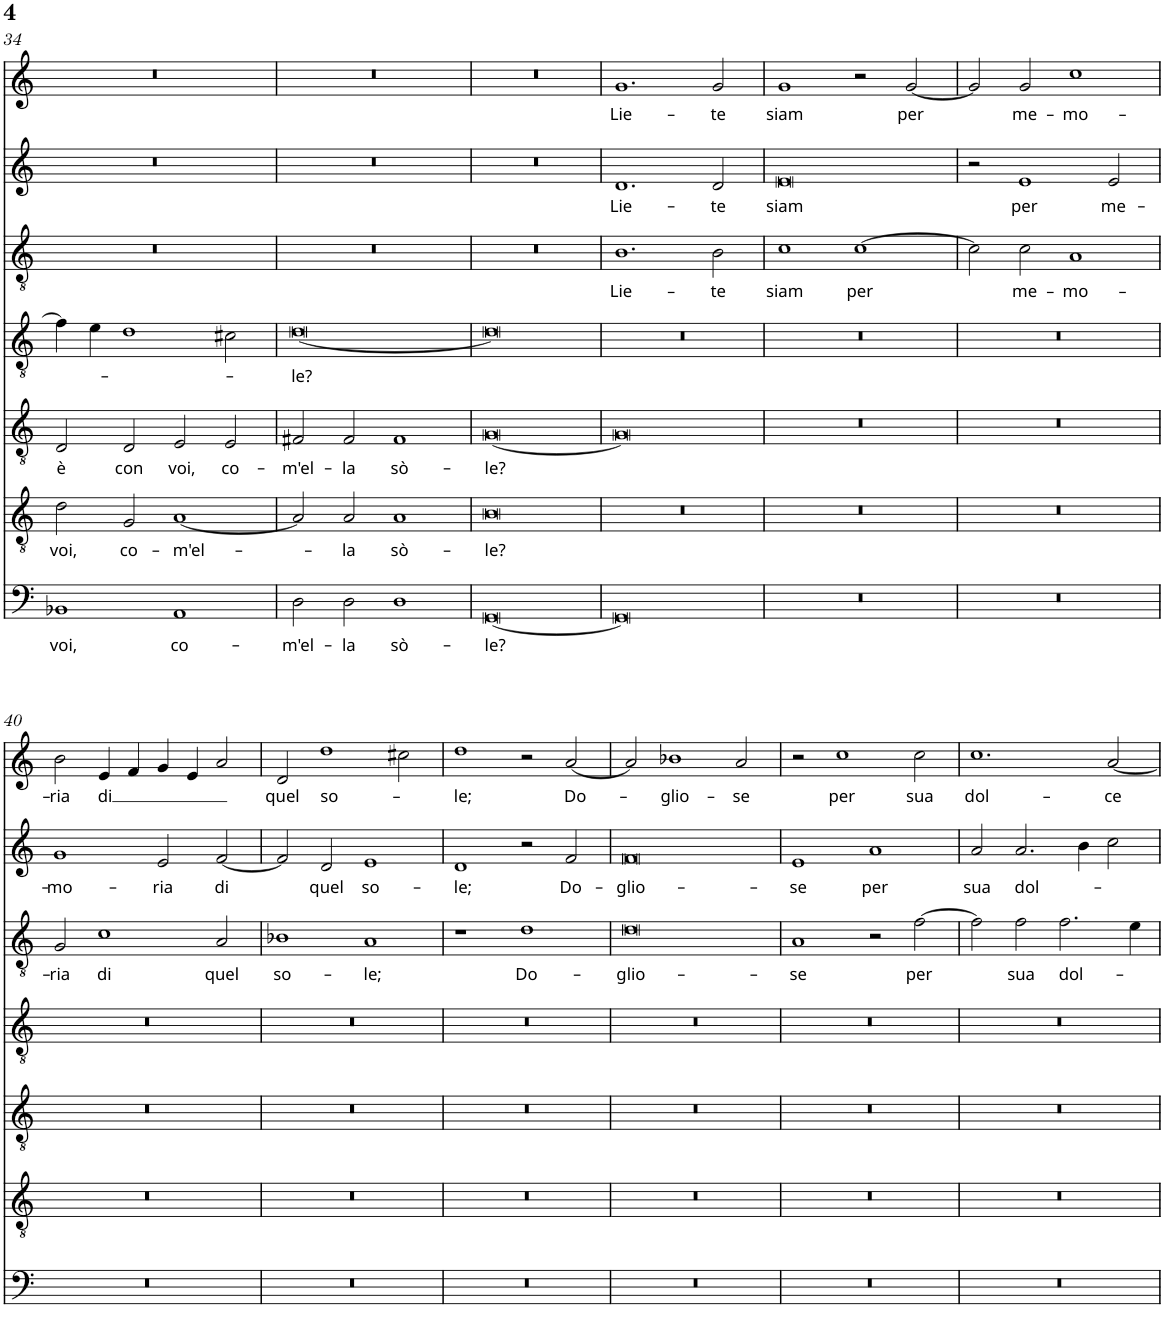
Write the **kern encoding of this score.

**kern	**text	**kern	**text	**kern	**text	**kern	**text	**kern	**text	**kern	**text	**kern	**text
*part7	*part7	*part6	*part6	*part5	*part5	*part4	*part4	*part3	*part3	*part2	*part2	*part1	*part1
*staff7	*staff7	*staff6	*staff6	*staff5	*staff5	*staff4	*staff4	*staff3	*staff3	*staff2	*staff2	*staff1	*staff1
*I"Bassus	*	*I"Quintus	*	*I"Settima	*	*I"Altus	*	*I"Tenor	*	*I"Sesto	*	*I"Cantus	*
!!LO:PB:g=z
*clefF4	*	*clefGv2	*	*clefGv2	*	*clefGv2	*	*clefGv2	*	*clefG2	*	*clefG2	*
*k[]	*	*k[]	*	*k[]	*	*k[]	*	*k[]	*	*k[]	*	*k[]	*
*M4/2	*	*M4/2	*	*M4/2	*	*M4/2	*	*M4/2	*	*M4/2	*	*M4/2	*
=34	=34	=34	=34	=34	=34	=34	=34	=34	=34	=34	=34	=34	=34
!	!LO:LY:b	!	!LO:LY:b	!	!LO:LY:b	!	!	!	!	!	!	!	!
1BB-X	voi,	2d\	voi,	2D/	è	4f\]	.	0r	.	0r	.	0r	.
.	.	.	.	.	.	4e\	.	.	.	.	.	.	.
!	!	!	!LO:LY:b	!	!LO:LY:b	!	!	!	!	!	!	!	!
.	.	2G/	co-	2D/	con	1d	.	.	.	.	.	.	.
!	!LO:LY:b	!	!LO:LY:b	!	!LO:LY:b	!	!	!	!	!	!	!	!
1AA	co-	[<1A	-m'el-	2E/	voi,	.	.	.	.	.	.	.	.
!	!	!	!	!	!LO:LY:b	!	!	!	!	!	!	!	!
.	.	.	.	2E/	co-	2c#X\	.	.	.	.	.	.	.
=35	=35	=35	=35	=35	=35	=35	=35	=35	=35	=35	=35	=35	=35
!	!LO:LY:b	!	!	!	!LO:LY:b	!	!LO:LY:b	!	!	!	!	!	!
2D\	-m'el-	2A/]	.	2F#X/	-m'el-	[<0d	-le?	0r	.	0r	.	0r	.
!	!LO:LY:b	!	!LO:LY:b	!	!LO:LY:b	!	!	!	!	!	!	!	!
2D\	-la	2A/	-la	2F#/	-la	.	.	.	.	.	.	.	.
!	!LO:LY:b	!	!LO:LY:b	!	!LO:LY:b	!	!	!	!	!	!	!	!
1D	sò-	1A	sò-	1F#	sò-	.	.	.	.	.	.	.	.
=36	=36	=36	=36	=36	=36	=36	=36	=36	=36	=36	=36	=36	=36
!	!LO:LY:b	!	!LO:LY:b	!	!LO:LY:b	!	!	!	!	!	!	!	!
[<0GG	-le?	0B	-le?	[<0G	-le?	0d]	.	0r	.	0r	.	0r	.
=37	=37	=37	=37	=37	=37	=37	=37	=37	=37	=37	=37	=37	=37
!	!	!	!	!	!	!	!	!	!LO:LY:b	!	!LO:LY:b	!	!LO:LY:b
0GG]	.	0r	.	0G]	.	0r	.	1.B	Lie-	1.d	Lie-	1.g	Lie-
!	!	!	!	!	!	!	!	!	!LO:LY:b	!	!LO:LY:b	!	!LO:LY:b
.	.	.	.	.	.	.	.	2B\	-te	2d/	-te	2g/	-te
=38	=38	=38	=38	=38	=38	=38	=38	=38	=38	=38	=38	=38	=38
!	!	!	!	!	!	!	!	!	!LO:LY:b	!	!LO:LY:b	!	!LO:LY:b
0r	.	0r	.	0r	.	0r	.	1c	siam	0e	siam	1g	siam
!	!	!	!	!	!	!	!	!	!LO:LY:b	!	!	!	!
.	.	.	.	.	.	.	.	[>1c	per	.	.	2r	.
!	!	!	!	!	!	!	!	!	!	!	!	!	!LO:LY:b
.	.	.	.	.	.	.	.	.	.	.	.	[<2g/	per
=39	=39	=39	=39	=39	=39	=39	=39	=39	=39	=39	=39	=39	=39
0r	.	0r	.	0r	.	0r	.	2c\]	.	2r	.	2g/]	.
!	!	!	!	!	!	!	!	!	!LO:LY:b	!	!LO:LY:b	!	!LO:LY:b
.	.	.	.	.	.	.	.	2c\	me-	1e	per	2g/	me-
!	!	!	!	!	!	!	!	!	!LO:LY:b	!	!	!	!LO:LY:b
.	.	.	.	.	.	.	.	1A	-mo-	.	.	1cc	-mo-
!	!	!	!	!	!	!	!	!	!	!	!LO:LY:b	!	!
.	.	.	.	.	.	.	.	.	.	2e/	me-	.	.
!!LO:LB:g=z
=40	=40	=40	=40	=40	=40	=40	=40	=40	=40	=40	=40	=40	=40
!	!	!	!	!	!	!	!	!	!LO:LY:b	!	!LO:LY:b	!	!LO:LY:b
0r	.	0r	.	0r	.	0r	.	2G/	-ria	1g	-mo-	2b\	-ria
!	!	!	!	!	!	!	!	!	!LO:LY:b	!	!	!	!LO:LY:b
.	.	.	.	.	.	.	.	1c	di	.	.	4e/	di
.	.	.	.	.	.	.	.	.	.	.	.	4f/	.
!	!	!	!	!	!	!	!	!	!	!	!LO:LY:b	!	!
.	.	.	.	.	.	.	.	.	.	2e/	-ria	4g/	.
.	.	.	.	.	.	.	.	.	.	.	.	4e/	.
!	!	!	!	!	!	!	!	!	!LO:LY:b	!	!LO:LY:b	!	!
.	.	.	.	.	.	.	.	2A/	quel	[<2f/	di	2a/	.
=41	=41	=41	=41	=41	=41	=41	=41	=41	=41	=41	=41	=41	=41
!	!	!	!	!	!	!	!	!	!LO:LY:b	!	!	!	!LO:LY:b
0r	.	0r	.	0r	.	0r	.	1B-X	so-	2f/]	.	2d/	quel
!	!	!	!	!	!	!	!	!	!	!	!LO:LY:b	!	!LO:LY:b
.	.	.	.	.	.	.	.	.	.	2d/	quel	1dd	so-
!	!	!	!	!	!	!	!	!	!LO:LY:b	!	!LO:LY:b	!	!
.	.	.	.	.	.	.	.	1A	-le;	1e	so-	.	.
.	.	.	.	.	.	.	.	.	.	.	.	2cc#X\	.
=42	=42	=42	=42	=42	=42	=42	=42	=42	=42	=42	=42	=42	=42
!	!	!	!	!	!	!	!	!	!	!	!LO:LY:b	!	!LO:LY:b
0r	.	0r	.	0r	.	0r	.	1r	.	1d	-le;	1dd	-le;
!	!	!	!	!	!	!	!	!	!LO:LY:b	!	!	!	!
.	.	.	.	.	.	.	.	1d	Do-	2r	.	2r	.
!	!	!	!	!	!	!	!	!	!	!	!LO:LY:b	!	!LO:LY:b
.	.	.	.	.	.	.	.	.	.	2f/	Do-	[<2a/	Do-
=43	=43	=43	=43	=43	=43	=43	=43	=43	=43	=43	=43	=43	=43
!	!	!	!	!	!	!	!	!	!LO:LY:b	!	!LO:LY:b	!	!
0r	.	0r	.	0r	.	0r	.	0d	-glio-	0f	-glio-	2a/]	.
!	!	!	!	!	!	!	!	!	!	!	!	!	!LO:LY:b
.	.	.	.	.	.	.	.	.	.	.	.	1b-X	-glio-
!	!	!	!	!	!	!	!	!	!	!	!	!	!LO:LY:b
.	.	.	.	.	.	.	.	.	.	.	.	2a/	-se
=44	=44	=44	=44	=44	=44	=44	=44	=44	=44	=44	=44	=44	=44
!	!	!	!	!	!	!	!	!	!LO:LY:b	!	!LO:LY:b	!	!
0r	.	0r	.	0r	.	0r	.	1A	-se	1e	-se	2r	.
!	!	!	!	!	!	!	!	!	!	!	!	!	!LO:LY:b
.	.	.	.	.	.	.	.	.	.	.	.	1cc	per
!	!	!	!	!	!	!	!	!	!	!	!LO:LY:b	!	!
.	.	.	.	.	.	.	.	2r	.	1a	per	.	.
!	!	!	!	!	!	!	!	!	!LO:LY:b	!	!	!	!LO:LY:b
.	.	.	.	.	.	.	.	[>2f\	per	.	.	2cc\	sua
=45	=45	=45	=45	=45	=45	=45	=45	=45	=45	=45	=45	=45	=45
!	!	!	!	!	!	!	!	!	!	!	!LO:LY:b	!	!LO:LY:b
0r	.	0r	.	0r	.	0r	.	2f\]	.	2a/	sua	1.cc	dol-
!	!	!	!	!	!	!	!	!	!LO:LY:b	!	!LO:LY:b	!	!
.	.	.	.	.	.	.	.	2f\	sua	2.a/	dol-	.	.
!	!	!	!	!	!	!	!	!	!LO:LY:b	!	!	!	!
.	.	.	.	.	.	.	.	2.f\	dol-	.	.	.	.
.	.	.	.	.	.	.	.	.	.	4b\	.	.	.
!	!	!	!	!	!	!	!	!	!	!	!	!	!LO:LY:b
.	.	.	.	.	.	.	.	.	.	2cc\	.	[<2a/	-ce
.	.	.	.	.	.	.	.	4e\	.	.	.	.	.
=	=	=	=	=	=	=	=	=	=	=	=	=	=
*-	*-	*-	*-	*-	*-	*-	*-	*-	*-	*-	*-	*-	*-
